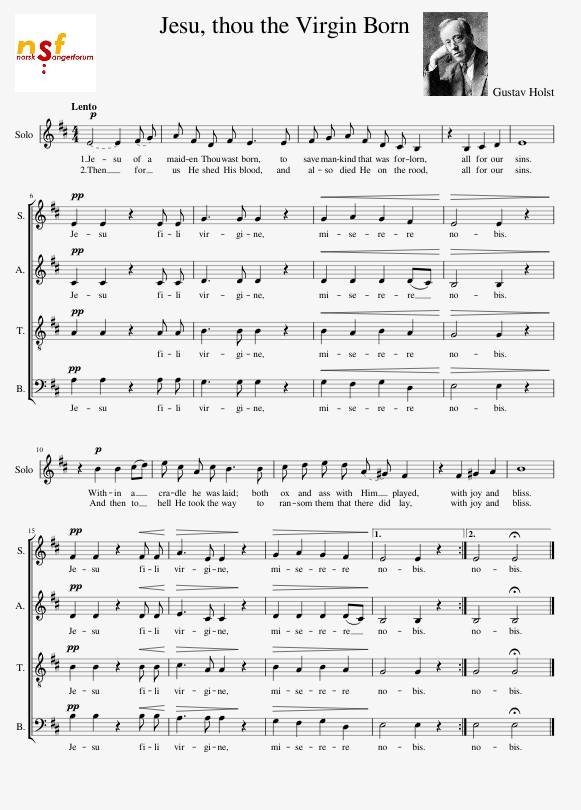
X:1
%%score 1 [ 2 3 4 5 ]
L:1/8
Q:1/4=56
M:4/4
I:linebreak $
K:D
V:1 treble
V:2 treble
V:3 treble
V:4 treble-8
V:5 bass
V:1
!p! E4- E2 (F G) | A F D F E3 E | F G A F D C B,2 | z2 B,2 C2 D2 | E8 |$ %5
 z8 | z8 | z8 | z8 |$ z2!p! B2 B2 (cd) | %10
 e c A c B3 B | c d e d (A ^G) F2 | z2 F2 ^G2 A2 | B8 |$ z8 | %15
 z8 | z8 |1 z8 :|2 z8 |] %19
V:2
 z8 | z8 | z8 | z8 | z8 |$ %5
!pp! E2 E2 z2 E E | G3 G G2 z2 |!<(! G2 A2 G2 F2!<)! |!>(! E4 E2 z2!>)! |$ z8 | %10
 z8 | z8 | z8 | z8 |$!pp! F2 F2 z2!<(! F F!<)! | %15
!>(! A3 E E2!>)! z2 |!>(! G2 A2 G2 F2!>)! |1 E4 E2 z2 :|2 E4 !fermata!E4 |] %19
V:3
 z8 | z8 | z8 | z8 | z8 |$ %5
!pp! C2 C2 z2 C C | D3 D D2 z2 |!<(! D2 D2 D2 (DC)!<)! |!>(! B,4 B,2 z2!>)! |$ z8 | %10
 z8 | z8 | z8 | z8 |$!pp! D2 D2 z2!<(! D D!<)! | %15
!>(! E3 C C2!>)! z2 |!>(! D2 D2 D2 (DC)!>)! |1 B,4 B,2 z2 :|2 B,4 !fermata!B,4 |] %19
V:4
 z8 | z8 | z8 | z8 | z8 |$ %5
!pp! A2 A2 z2 A A | B3 B B2 z2 |!<(! B2 A2 B2 A2!<)! |!>(! G4 G2 z2!>)! |$ z8 | %10
 z8 | z8 | z8 | z8 |$!pp! B2 B2 z2!<(! B B!<)! | %15
!>(! c3 A A2!>)! z2 |!>(! B2 A2 B2 A2!>)! |1 G4 G2 z2 :|2 G4 !fermata!G4 |] %19
V:5
 z8 | z8 | z8 | z8 | z8 |$ %5
!pp! A,2 A,2 z2 A, A, | G,3 G, G,2 z2 |!<(! G,2 F,2 G,2 D,2!<)! |!>(! E,4 E,2 z2!>)! |$ z8 | %10
 z8 | z8 | z8 | z8 |$!pp! B,2 B,2 z2!<(! B, B,!<)! | %15
!>(! A,3 A, A,2!>)! z2 |!>(! G,2 F,2 G,2 D,2!>)! |1 E,4 E,2 z2 :|2 E,4 !fermata!E,4 |] %19
